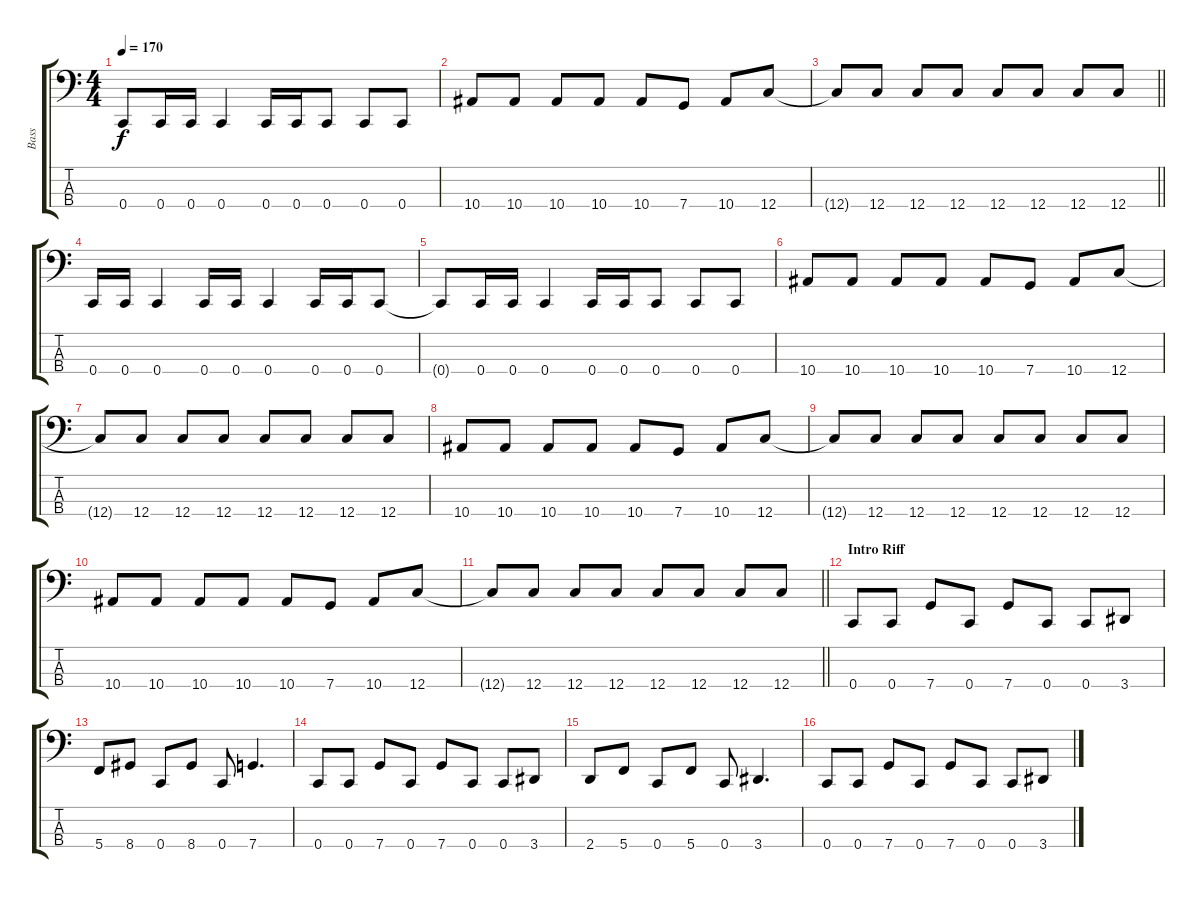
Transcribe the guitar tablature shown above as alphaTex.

\track ("Bass" "Bass") {instrument electricbasspick}
\staff {score tabs}
\tuning (F2 C2 G1 C1) {hide}
\ts (4 4)
\tempo 170
\clef f4
\ks c
0.4{t}.8{dy f} 0.4.16 0.4.16 0.4.4 0.4.16 0.4.16 0.4.8 0.4.8 0.4.8 |
10.4.8 10.4.8 10.4.8 10.4.8 10.4.8 7.4.8 10.4.8 12.4.8 |
\barLineRight lightlight
12.4{t}.8 12.4.8 12.4.8 12.4.8 12.4.8 12.4.8 12.4.8 12.4.8 |
0.4.16 0.4.16 0.4.4 0.4.16 0.4.16 0.4.4 0.4.16 0.4.16 0.4.8 |
0.4{t}.8 0.4.16 0.4.16 0.4.4 0.4.16 0.4.16 0.4.8 0.4.8 0.4.8 |
10.4.8 10.4.8 10.4.8 10.4.8 10.4.8 7.4.8 10.4.8 12.4.8 |
12.4{t}.8 12.4.8 12.4.8 12.4.8 12.4.8 12.4.8 12.4.8 12.4.8 |
10.4.8 10.4.8 10.4.8 10.4.8 10.4.8 7.4.8 10.4.8 12.4.8 |
12.4{t}.8 12.4.8 12.4.8 12.4.8 12.4.8 12.4.8 12.4.8 12.4.8 |
10.4.8 10.4.8 10.4.8 10.4.8 10.4.8 7.4.8 10.4.8 12.4.8 |
\barLineRight lightlight
12.4{t}.8 12.4.8 12.4.8 12.4.8 12.4.8 12.4.8 12.4.8 12.4.8 |
\section ("" "Intro Riff")
0.4.8 0.4.8 7.4.8 0.4.8 7.4.8 0.4.8 0.4.8 3.4.8 |
5.4.8 8.4.8 0.4.8 8.4.8 0.4.8 7.4.4{d} |
0.4.8 0.4.8 7.4.8 0.4.8 7.4.8 0.4.8 0.4.8 3.4.8 |
2.4.8 5.4.8 0.4.8 5.4.8 0.4.8 3.4.4{d} |
0.4.8 0.4.8 7.4.8 0.4.8 7.4.8 0.4.8 0.4.8 3.4.8
